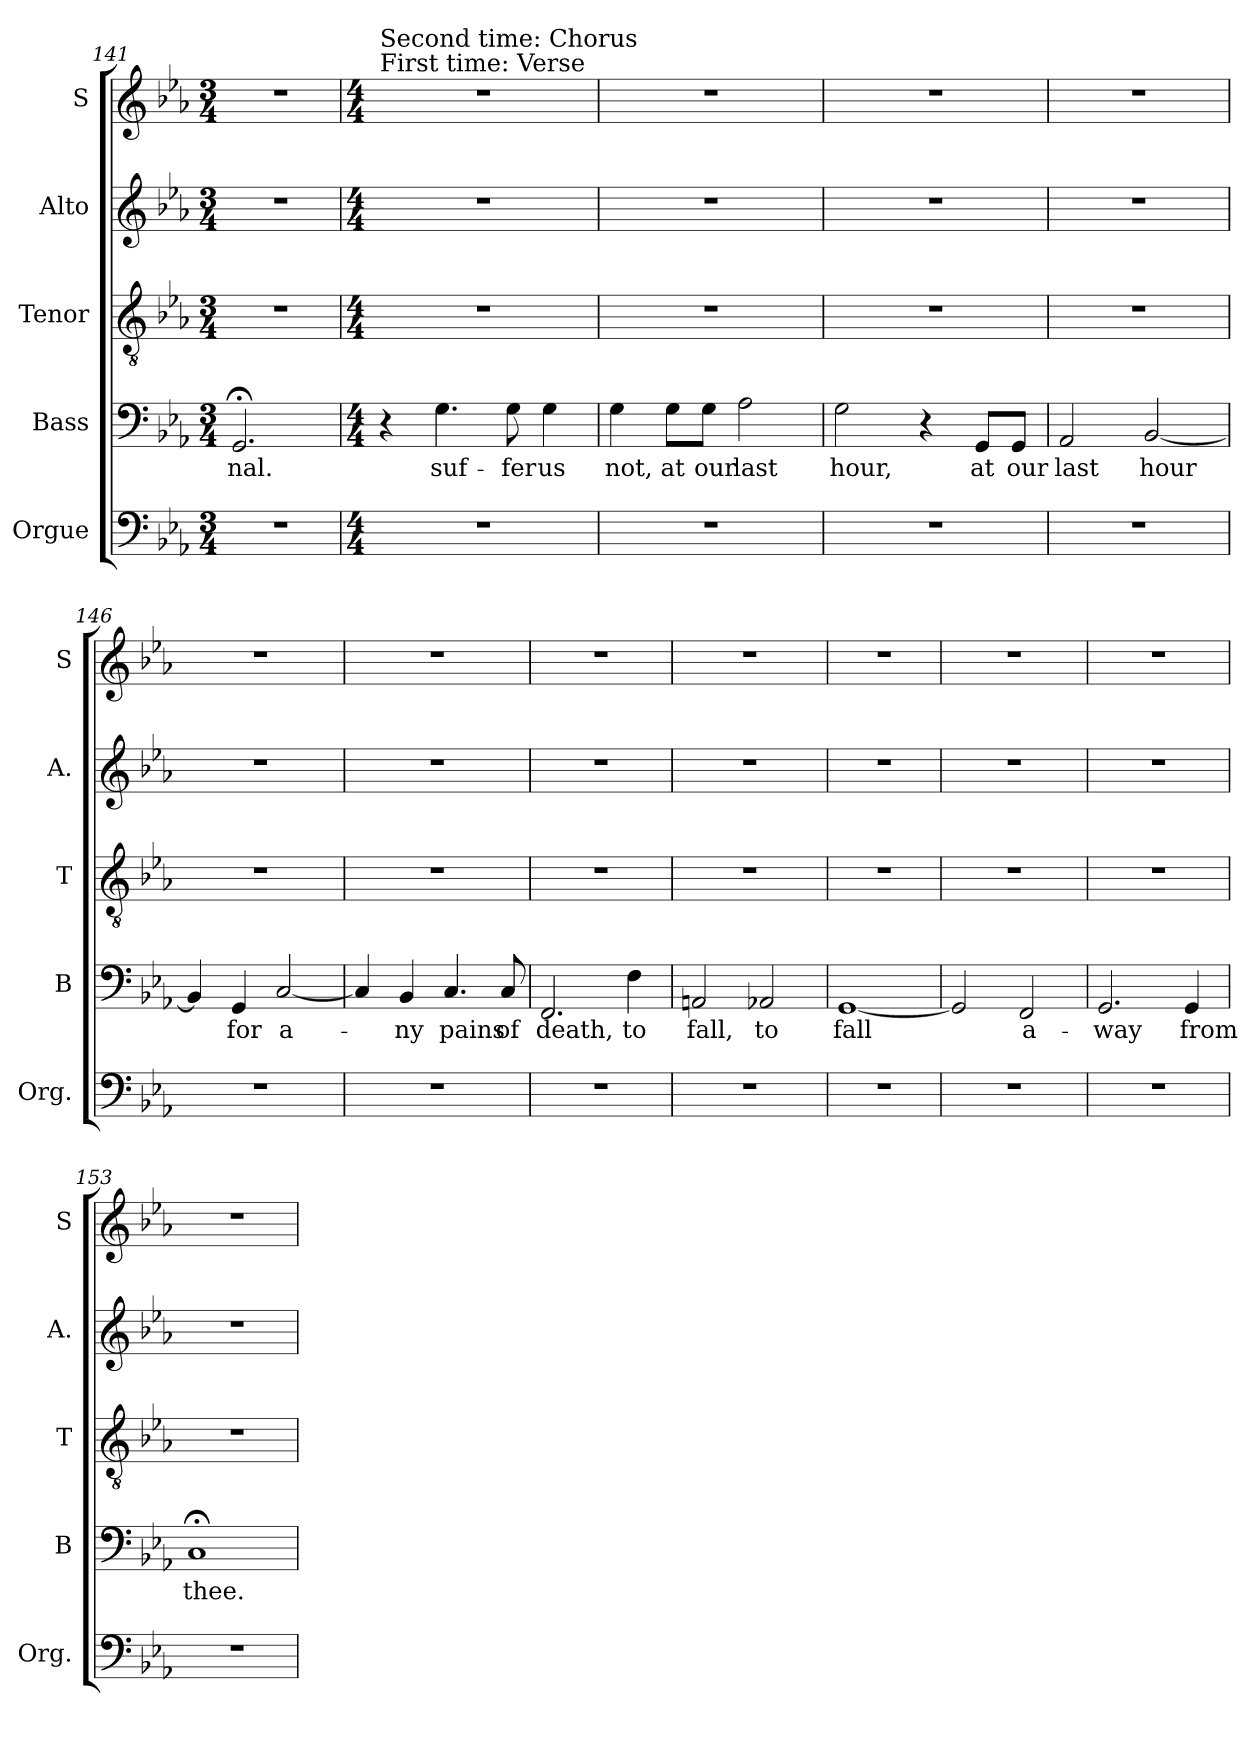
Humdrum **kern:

**kern	**kern	**text	**kern	**kern	**kern
*part5	*part4	*part4	*part3	*part2	*part1
*staff5	*staff4	*staff4	*staff3	*staff2	*staff1
*I"Orgue	*I"Bass	*	*I"Tenor	*I"Alto	*I"S
*I'Org.	*I'B	*	*I'T	*I'A.	*I'S
*clefF4	*clefF4	*	*clefGv2	*clefG2	*clefG2
*k[b-e-a-]	*k[b-e-a-]	*	*k[b-e-a-]	*k[b-e-a-]	*k[b-e-a-]
*M3/4	*M3/4	*	*M3/4	*M3/4	*M3/4
=141	=141	=141	=141	=141	=141
2.r	2.GG;</	-nal.	2.r	2.r	2.r
!!LO:LB:g=z
=142	=142	=142	=142	=142	=142
*M4/4	*M4/4	*	*M4/4	*M4/4	*M4/4
!	!	!	!	!	!LO:TX:a:t=First time&colon; Verse
!	!	!	!	!	!LO:TX:a:t=Second time&colon; Chorus
1r	4r	.	1r	1r	1r
.	4.G\	suf-	.	.	.
.	8G\	-fer	.	.	.
.	4G\	us	.	.	.
=143	=143	=143	=143	=143	=143
1r	4G\	not,	1r	1r	1r
.	8G\L	at	.	.	.
.	8G\J	our	.	.	.
.	2A-\	last	.	.	.
=144	=144	=144	=144	=144	=144
1r	2G\	hour,	1r	1r	1r
.	4r	.	.	.	.
.	8GG/L	at	.	.	.
.	8GG/J	our	.	.	.
=145	=145	=145	=145	=145	=145
1r	2AA-/	last	1r	1r	1r
.	[2BB-/	hour	.	.	.
=146	=146	=146	=146	=146	=146
1r	4BB-/]	.	1r	1r	1r
.	4GG/	for	.	.	.
.	[2C/	a-	.	.	.
!!LO:LB:g=z
=147	=147	=147	=147	=147	=147
1r	4C/]	.	1r	1r	1r
.	4BB-/	-ny	.	.	.
.	4.C/	pains	.	.	.
.	8C/	of	.	.	.
=148	=148	=148	=148	=148	=148
1r	2.FF/	death,	1r	1r	1r
.	4F\	to	.	.	.
=149	=149	=149	=149	=149	=149
1r	2AAn/	fall,	1r	1r	1r
.	2AA-X/	to	.	.	.
=150	=150	=150	=150	=150	=150
1r	[1GG	fall	1r	1r	1r
=151	=151	=151	=151	=151	=151
1r	2GG/]	.	1r	1r	1r
.	2FF/	a-	.	.	.
=152	=152	=152	=152	=152	=152
1r	2.GG/	-way	1r	1r	1r
.	4GG/	from	.	.	.
=153	=153	=153	=153	=153	=153
1r	1C;<	thee.	1r	1r	1r
=	=	=	=	=	=
*-	*-	*-	*-	*-	*-
